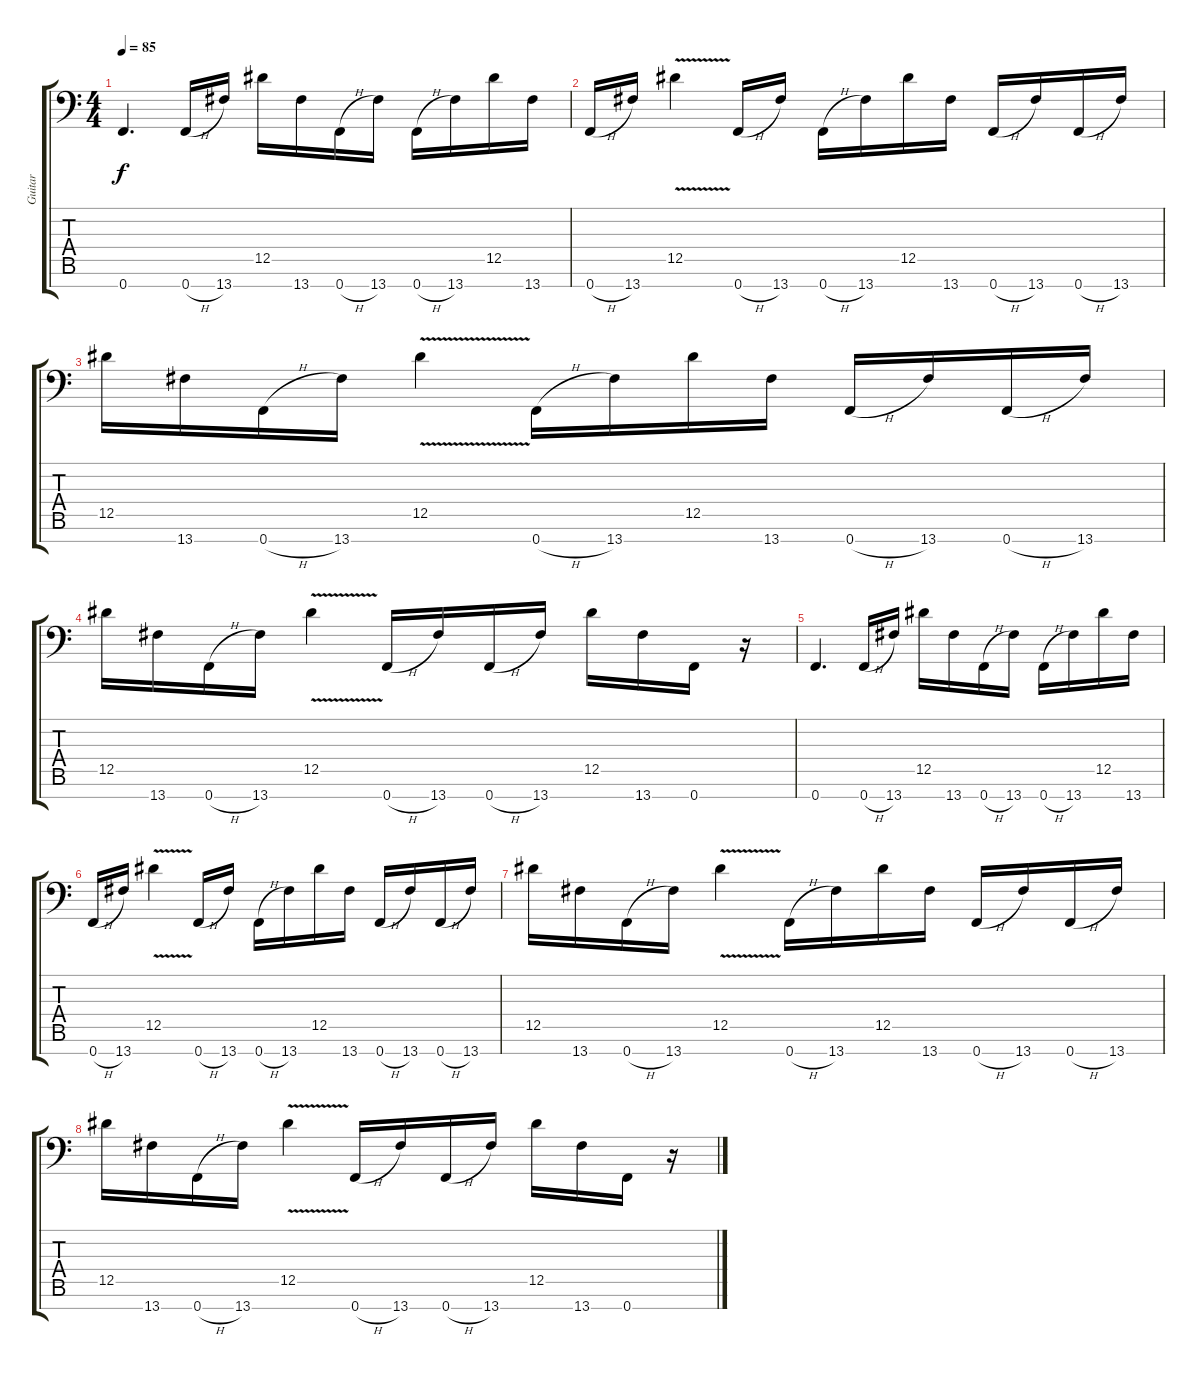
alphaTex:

\track ("Guitar" "Guitar") {instrument overdrivenguitar}
\staff {score tabs}
\tuning (Bb3 Gb3 Db3 Ab2 Eb2 Bb1 F1) {hide}
\ts (4 4)
\tempo 85
\clef f4
\ks c
0.7.4{d dy f} 0.7{h}.16 13.7.16 12.5.16 13.7.16 0.7{h}.16 13.7.16 0.7{h}.16 13.7.16 12.5.16 13.7.16 |
0.7{h}.16 13.7.16 12.5{v}.4 0.7{h}.16 13.7.16 0.7{h}.16 13.7.16 12.5.16 13.7.16 0.7{h}.16 13.7.16 0.7{h}.16 13.7.16 |
12.5.16 13.7.16 0.7{h}.16 13.7.16 12.5{v}.4 0.7{h}.16 13.7.16 12.5.16 13.7.16 0.7{h}.16 13.7.16 0.7{h}.16 13.7.16 |
12.5.16 13.7.16 0.7{h}.16 13.7.16 12.5{v}.4 0.7{h}.16 13.7.16 0.7{h}.16 13.7.16 12.5.16 13.7.16 0.7.16 r.16 |
0.7.4{d} 0.7{h}.16 13.7.16 12.5.16 13.7.16 0.7{h}.16 13.7.16 0.7{h}.16 13.7.16 12.5.16 13.7.16 |
0.7{h}.16 13.7.16 12.5{v}.4 0.7{h}.16 13.7.16 0.7{h}.16 13.7.16 12.5.16 13.7.16 0.7{h}.16 13.7.16 0.7{h}.16 13.7.16 |
12.5.16 13.7.16 0.7{h}.16 13.7.16 12.5{v}.4 0.7{h}.16 13.7.16 12.5.16 13.7.16 0.7{h}.16 13.7.16 0.7{h}.16 13.7.16 |
12.5.16 13.7.16 0.7{h}.16 13.7.16 12.5{v}.4 0.7{h}.16 13.7.16 0.7{h}.16 13.7.16 12.5.16 13.7.16 0.7.16 r.16
